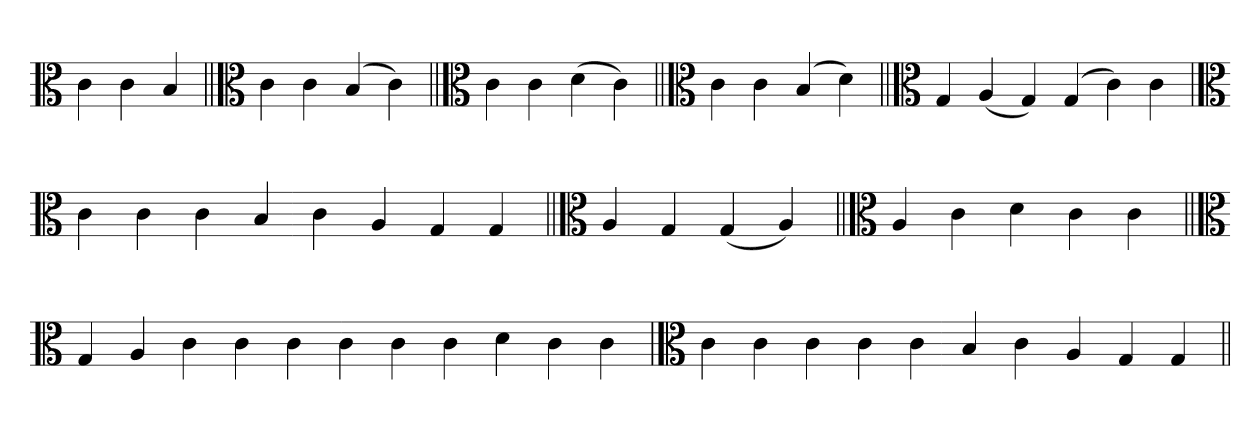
**kern
*part1
*staff1
*clefC3
=
4c
4c
4B
=||
*clefC3
4c
4c
(4B
4c)
=||
*clefC3
4c
4c
(4d
4c)
=||
*clefC3
4c
4c
(4B
4d)
=||
*clefC3
4G
(4A
4G)
(4G
4c)
4c
=
*clefC3
4c
4c
4c
4B
4c
4A
4G
4G
=||
*clefC3
4A
4G
(4G
4A)
=||
*clefC3
4A
4c
4d
4c
4c
=||
*clefC3
4G
4A
4c
4c
4c
4c
4c
4c
4d
4c
4c
=
*clefC3
4c
4c
4c
4c
4c
4B
4c
4A
4G
4G
=||
*-
